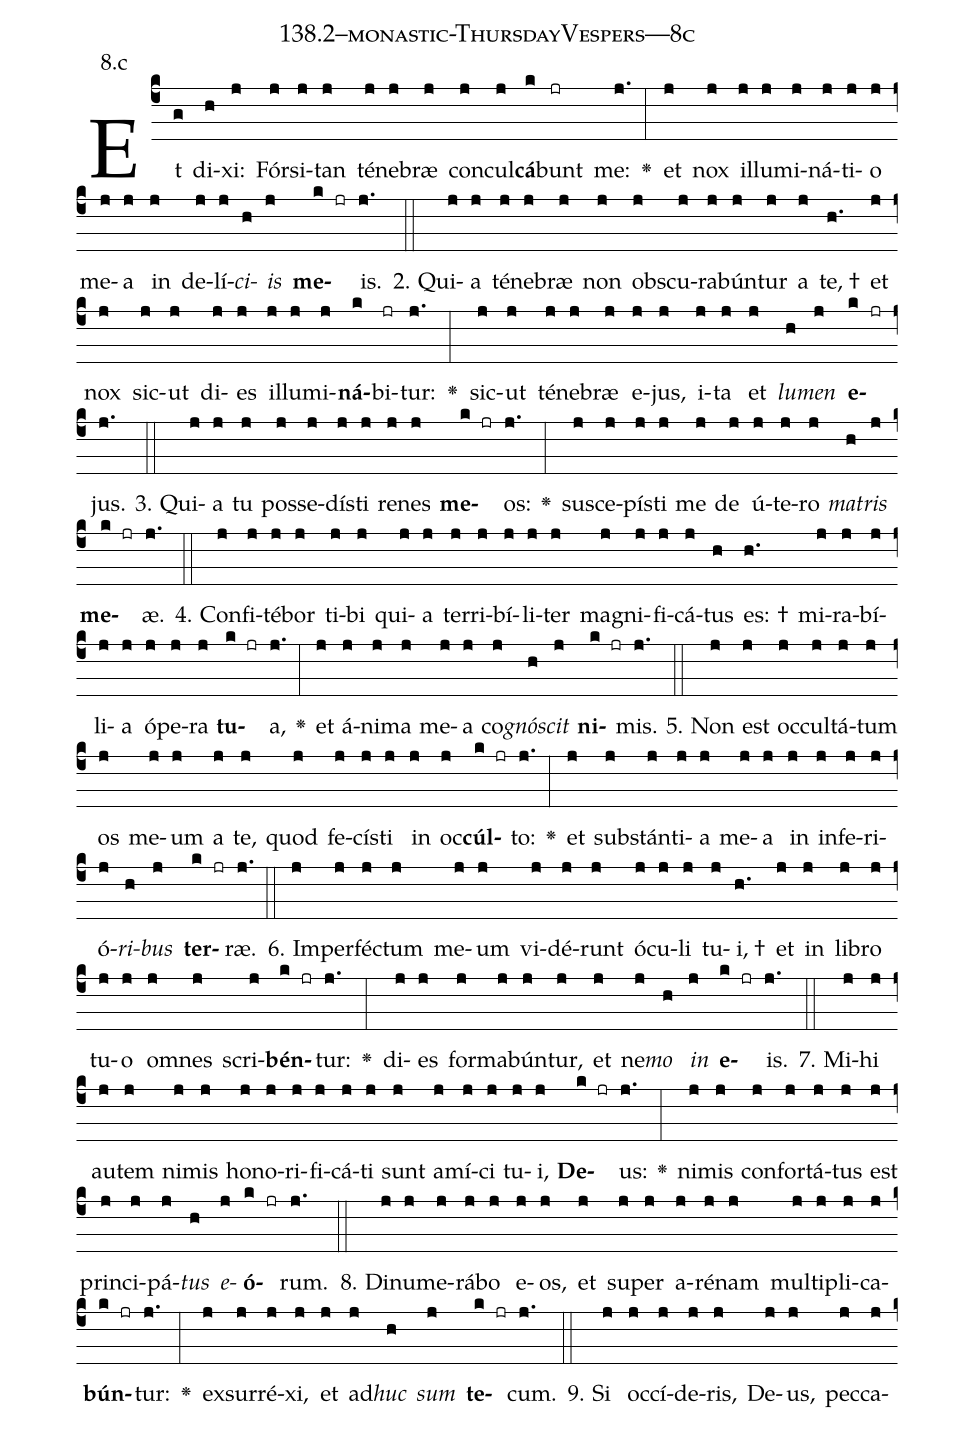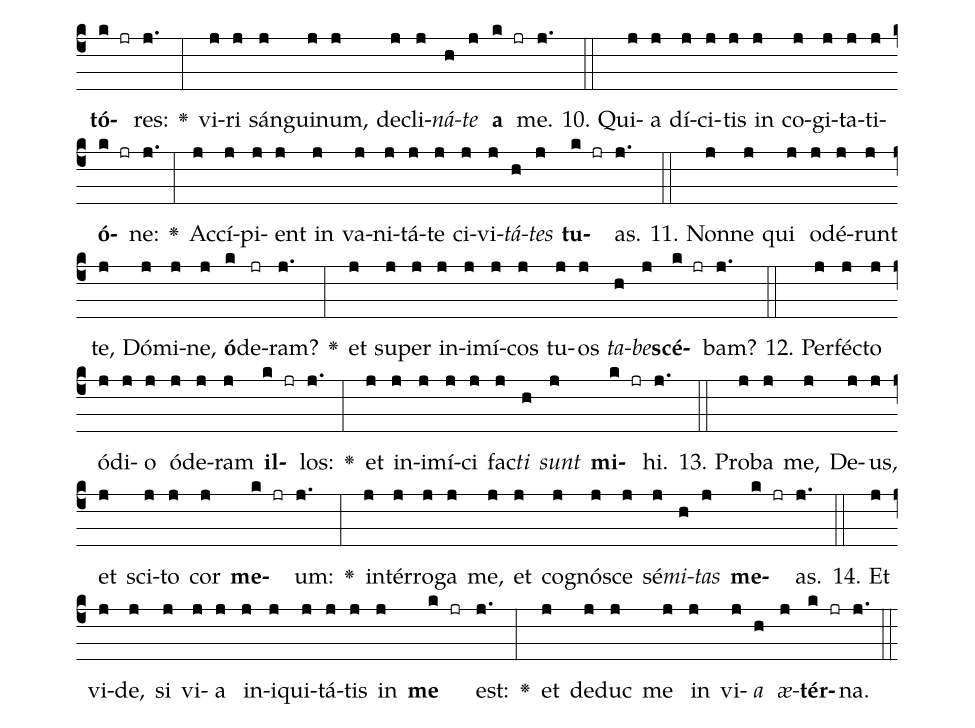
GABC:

name: 138.2--monastic-ThursdayVespers---8c;
annotation: 8.c;
%%
(c4)Et(g) di(h)xi:(j) Fór(j)si(j)tan(j) té(j)ne(j)bræ(j) con(j)cul(j)<b>cá</b>(k)bunt(jr) me:(j.) <v>\greheightstar</v>(:) et(j) nox(j) il(j)lu(j)mi(j)ná(j)ti(j)o(j) me(j)a(j) in(j) de(j)lí(j)<i>ci</i>(h)<i>is</i>(j) <b>me</b>(k jr)is.(j.) (::)
2. Qui(j)a(j) té(j)ne(j)bræ(j) non(j) obs(j)cu(j)ra(j)bún(j)tur(j) a(j) te, †(h.) et(j) nox(j) sic(j)ut(j) di(j)es(j) il(j)lu(j)mi(j)<b>ná</b>(k)bi(jr)tur:(j.) <v>\greheightstar</v>(:) sic(j)ut(j) té(j)ne(j)bræ(j) e(j)jus,(j) i(j)ta(j) et(j) <i>lu</i>(h)<i>men</i>(j) <b>e</b>(k jr)jus.(j.) (::)
3. Qui(j)a(j) tu(j) pos(j)se(j)dís(j)ti(j) re(j)nes(j) <b>me</b>(k jr)os:(j.) <v>\greheightstar</v>(:) su(j)sce(j)pís(j)ti(j) me(j) de(j) ú(j)te(j)ro(j) <i>ma</i>(h)<i>tris</i>(j) <b>me</b>(k jr)æ.(j.) (::)
4. Con(j)fi(j)té(j)bor(j) ti(j)bi(j) qui(j)a(j) ter(j)ri(j)bí(j)li(j)ter(j) ma(j)gni(j)fi(j)cá(j)tus(h) es: †(h.) mi(j)ra(j)bí(j)li(j)a(j) ó(j)pe(j)ra(j) <b>tu</b>(k jr)a,(j.) <v>\greheightstar</v>(:) et(j) á(j)ni(j)ma(j) me(j)a(j) co(j)<i>gnó</i>(h)<i>scit</i>(j) <b>ni</b>(k jr)mis.(j.) (::)
5. Non(j) est(j) oc(j)cul(j)tá(j)tum(j) os(j) me(j)um(j) a(j) te,(j) quod(j) fe(j)cís(j)ti(j) in(j) oc(j)<b>cúl</b>(k jr)to:(j.) <v>\greheightstar</v>(:) et(j) sub(j)stán(j)ti(j)a(j) me(j)a(j) in(j) in(j)fe(j)ri(j)ó(j)<i>ri</i>(h)<i>bus</i>(j) <b>ter</b>(k jr)ræ.(j.) (::)
6. Im(j)per(j)féc(j)tum(j) me(j)um(j) vi(j)dé(j)runt(j) ó(j)cu(j)li(j) tu(j)i, †(h.) et(j) in(j) li(j)bro(j) tu(j)o(j) om(j)nes(j) scri(j)<b>bén</b>(k jr)tur:(j.) <v>\greheightstar</v>(:) di(j)es(j) for(j)ma(j)bún(j)tur,(j) et(j) ne(j)<i>mo</i>(h) <i>in</i>(j) <b>e</b>(k jr)is.(j.) (::)
7. Mi(j)hi(j) au(j)tem(j) ni(j)mis(j) ho(j)no(j)ri(j)fi(j)cá(j)ti(j) sunt(j) a(j)mí(j)ci(j) tu(j)i,(j) <b>De</b>(k jr)us:(j.) <v>\greheightstar</v>(:) ni(j)mis(j) con(j)for(j)tá(j)tus(j) est(j) prin(j)ci(j)pá(j)<i>tus</i>(h) <i>e</i>(j)<b>ó</b>(k jr)rum.(j.) (::)
8. Di(j)nu(j)me(j)rá(j)bo(j) e(j)os,(j) et(j) su(j)per(j) a(j)ré(j)nam(j) mul(j)ti(j)pli(j)ca(j)<b>bún</b>(k jr)tur:(j.) <v>\greheightstar</v>(:) ex(j)sur(j)ré(j)xi,(j) et(j) ad(j)<i>huc</i>(h) <i>sum</i>(j) <b>te</b>(k jr)cum.(j.) (::)
9. Si(j) oc(j)cí(j)de(j)ris,(j) De(j)us,(j) pec(j)ca(j)<b>tó</b>(k jr)res:(j.) <v>\greheightstar</v>(:) vi(j)ri(j) sán(j)gui(j)num,(j) de(j)cli(j)<i>ná</i>(h)<i>te</i>(j) <b>a</b>(k jr) me.(j.) (::)
10. Qui(j)a(j) dí(j)ci(j)tis(j) in(j) co(j)gi(j)ta(j)ti(j)<b>ó</b>(k jr)ne:(j.) <v>\greheightstar</v>(:) Ac(j)cí(j)pi(j)ent(j) in(j) va(j)ni(j)tá(j)te(j) ci(j)vi(j)<i>tá</i>(h)<i>tes</i>(j) <b>tu</b>(k jr)as.(j.) (::)
11. Non(j)ne(j) qui(j) o(j)dé(j)runt(j) te,(j) Dó(j)mi(j)ne,(j) <b>ó</b>(k)de(jr)ram?(j.) <v>\greheightstar</v>(:) et(j) su(j)per(j) in(j)i(j)mí(j)cos(j) tu(j)os(j) <i>ta</i>(h)<i>be</i>(j)<b>scé</b>(k jr)bam?(j.) (::)
12. Per(j)féc(j)to(j) ó(j)di(j)o(j) ó(j)de(j)ram(j) <b>il</b>(k jr)los:(j.) <v>\greheightstar</v>(:) et(j) in(j)i(j)mí(j)ci(j) fac(j)<i>ti</i>(h) <i>sunt</i>(j) <b>mi</b>(k jr)hi.(j.) (::)
13. Pro(j)ba(j) me,(j) De(j)us,(j) et(j) sci(j)to(j) cor(j) <b>me</b>(k jr)um:(j.) <v>\greheightstar</v>(:) in(j)tér(j)ro(j)ga(j) me,(j) et(j) co(j)gnó(j)sce(j) sé(j)<i>mi</i>(h)<i>tas</i>(j) <b>me</b>(k jr)as.(j.) (::)
14. Et(j) vi(j)de,(j) si(j) vi(j)a(j) in(j)i(j)qui(j)tá(j)tis(j) in(j) <b>me</b>(k jr) est:(j.) <v>\greheightstar</v>(:) et(j) de(j)duc(j) me(j) in(j) vi(j)<i>a</i>(h) <i>æ</i>(j)<b>tér</b>(k jr)na.(j.) (::)
